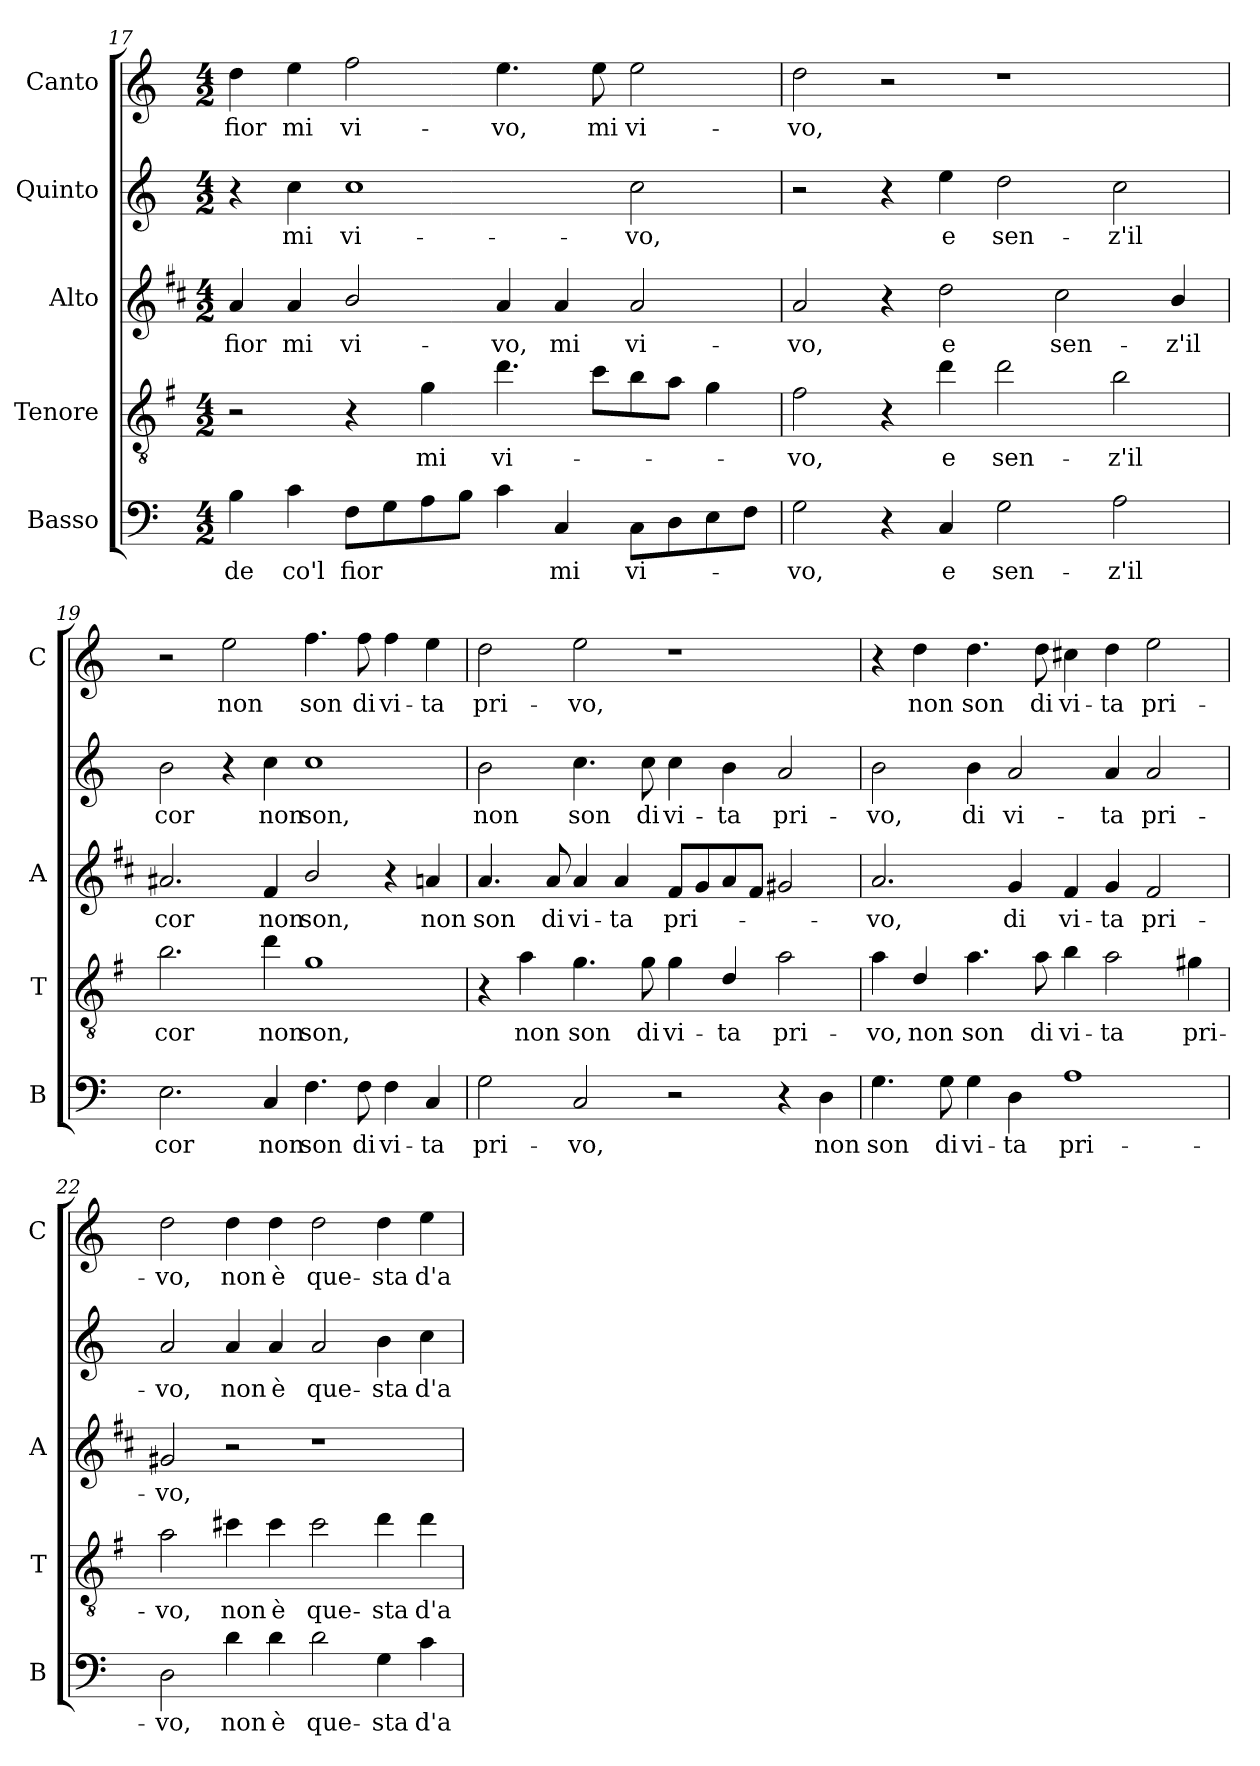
**kern	**text	**kern	**text	**kern	**text	**kern	**text	**kern	**text
*part5	*part5	*part4	*part4	*part3	*part3	*part2	*part2	*part1	*part1
*staff5	*staff5	*staff4	*staff4	*staff3	*staff3	*staff2	*staff2	*staff1	*staff1
*I"Basso	*	*I"Tenore	*	*I"Alto	*	*I"Quinto	*	*I"Canto	*
*I'B	*	*I'T	*	*I'A	*	*	*	*I'C	*
*clefF4	*	*clefGv2	*	*clefG2	*	*clefG2	*	*clefG2	*
*	*	*ITrd4c7	*	*ITrd1c2	*	*	*	*	*
*k[]	*	*k[]	*	*k[]	*	*k[]	*	*k[]	*
*C:	*	*C:	*	*C:	*	*C:	*	*C:	*
*M4/2	*	*M4/2	*	*M4/2	*	*M4/2	*	*M4/2	*
=17	=17	=17	=17	=17	=17	=17	=17	=17	=17
!	!LO:LY:b	!	!	!	!LO:LY:b	!	!	!	!LO:LY:b
4B\	-de	2r	.	4g/	fior	4r	.	4dd\	fior
!	!LO:LY:b	!	!	!	!LO:LY:b	!	!LO:LY:b	!	!LO:LY:b
4c\	co'l	.	.	4g/	mi	4cc\	mi	4ee\	mi
!	!LO:LY:b	!	!	!	!LO:LY:b	!	!LO:LY:b	!	!LO:LY:b
8F\L	fior	4r	.	2a/	vi-	1cc	vi-	2ff\	vi-
8G\	.	.	.	.	.	.	.	.	.
!	!	!	!LO:LY:b	!	!	!	!	!	!
8A\	.	4c\	mi	.	.	.	.	.	.
8B\J	.	.	.	.	.	.	.	.	.
!	!	!	!LO:LY:b	!	!LO:LY:b	!	!	!	!LO:LY:b
4c\	.	4.g\	vi-	4g/	-vo,	.	.	4.ee\	-vo,
!	!LO:LY:b	!	!	!	!LO:LY:b	!	!	!	!
4C/	mi	.	.	4g/	mi	.	.	.	.
!	!	!	!	!	!	!	!	!	!LO:LY:b
.	.	8f\L	.	.	.	.	.	8ee\	mi
!	!LO:LY:b	!	!	!	!LO:LY:b	!	!LO:LY:b	!	!LO:LY:b
8C\L	vi-	8e\	.	2g/	vi-	2cc\	-vo,	2ee\	vi-
8D\	.	8d\J	.	.	.	.	.	.	.
8E\	.	4c\	.	.	.	.	.	.	.
8F\J	.	.	.	.	.	.	.	.	.
!!LO:LB:g=z
=18	=18	=18	=18	=18	=18	=18	=18	=18	=18
!	!LO:LY:b	!	!LO:LY:b	!	!LO:LY:b	!	!	!	!LO:LY:b
2G\	-vo,	2B\	-vo,	2g/	-vo,	2r	.	2dd\	-vo,
4r	.	4r	.	4r	.	4r	.	2r	.
!	!LO:LY:b	!	!LO:LY:b	!	!LO:LY:b	!	!LO:LY:b	!	!
4C/	e	4g\	e	2cc\	e	4ee\	e	.	.
!	!LO:LY:b	!	!LO:LY:b	!	!	!	!LO:LY:b	!	!
2G\	sen-	2g\	sen-	.	.	2dd\	sen-	1r	.
!	!	!	!	!	!LO:LY:b	!	!	!	!
.	.	.	.	2b\	sen-	.	.	.	.
!	!LO:LY:b	!	!LO:LY:b	!	!	!	!LO:LY:b	!	!
2A\	-z'il	2e\	-z'il	.	.	2cc\	-z'il	.	.
!	!	!	!	!	!LO:LY:b	!	!	!	!
.	.	.	.	4a/	-z'il	.	.	.	.
=19	=19	=19	=19	=19	=19	=19	=19	=19	=19
!	!LO:LY:b	!	!LO:LY:b	!	!LO:LY:b	!	!LO:LY:b	!	!
2.E\	cor	2.e\	cor	2.g#X/	cor	2b\	cor	2r	.
!	!	!	!	!	!	!	!	!	!LO:LY:b
.	.	.	.	.	.	4r	.	2ee\	non
!	!LO:LY:b	!	!LO:LY:b	!	!LO:LY:b	!	!LO:LY:b	!	!
4C/	non	4g\	non	4e/	non	4cc\	non	.	.
!	!LO:LY:b	!	!LO:LY:b	!	!LO:LY:b	!	!LO:LY:b	!	!LO:LY:b
4.F\	son	1c	son,	2a/	son,	1cc	son,	4.ff\	son
!	!LO:LY:b	!	!	!	!	!	!	!	!LO:LY:b
8F\	di	.	.	.	.	.	.	8ff\	di
!	!LO:LY:b	!	!	!	!	!	!	!	!LO:LY:b
4F\	vi-	.	.	4r	.	.	.	4ff\	vi-
!	!LO:LY:b	!	!	!	!LO:LY:b	!	!	!	!LO:LY:b
4C/	-ta	.	.	4gn/	non	.	.	4ee\	-ta
=20	=20	=20	=20	=20	=20	=20	=20	=20	=20
!	!LO:LY:b	!	!	!	!LO:LY:b	!	!LO:LY:b	!	!LO:LY:b
2G\	pri-	4r	.	4.g/	son	2b\	non	2dd\	pri-
!	!	!	!LO:LY:b	!	!	!	!	!	!
.	.	4d\	non	.	.	.	.	.	.
!	!	!	!	!	!LO:LY:b	!	!	!	!
.	.	.	.	8g/	di	.	.	.	.
!	!LO:LY:b	!	!LO:LY:b	!	!LO:LY:b	!	!LO:LY:b	!	!LO:LY:b
2C/	-vo,	4.c\	son	4g/	vi-	4.cc\	son	2ee\	-vo,
!	!	!	!	!	!LO:LY:b	!	!	!	!
.	.	.	.	4g/	-ta	.	.	.	.
!	!	!	!LO:LY:b	!	!	!	!LO:LY:b	!	!
.	.	8c\	di	.	.	8cc\	di	.	.
!	!	!	!LO:LY:b	!	!LO:LY:b	!	!LO:LY:b	!	!
2r	.	4c\	vi-	8e/L	pri-	4cc\	vi-	1r	.
.	.	.	.	8f/	.	.	.	.	.
!	!	!	!LO:LY:b	!	!	!	!LO:LY:b	!	!
.	.	4G/	-ta	8g/	.	4b\	-ta	.	.
.	.	.	.	8e/J	.	.	.	.	.
!	!	!	!LO:LY:b	!	!	!	!LO:LY:b	!	!
4r	.	2d\	pri-	2f#X/	.	2a/	pri-	.	.
!	!LO:LY:b	!	!	!	!	!	!	!	!
4D\	non	.	.	.	.	.	.	.	.
!!LO:LB:g=z
=21	=21	=21	=21	=21	=21	=21	=21	=21	=21
!	!LO:LY:b	!	!LO:LY:b	!	!LO:LY:b	!	!LO:LY:b	!	!
4.G\	son	4d\	-vo,	2.g/	-vo,	2b\	-vo,	4r	.
!	!	!	!LO:LY:b	!	!	!	!	!	!LO:LY:b
.	.	4G/	non	.	.	.	.	4dd\	non
!	!LO:LY:b	!	!	!	!	!	!	!	!
8G\	di	.	.	.	.	.	.	.	.
!	!LO:LY:b	!	!LO:LY:b	!	!	!	!LO:LY:b	!	!LO:LY:b
4G\	vi-	4.d\	son	.	.	4b\	di	4.dd\	son
!	!LO:LY:b	!	!	!	!LO:LY:b	!	!LO:LY:b	!	!
4D\	-ta	.	.	4f/	di	2a/	vi-	.	.
!	!	!	!LO:LY:b	!	!	!	!	!	!LO:LY:b
.	.	8d\	di	.	.	.	.	8dd\	di
!	!LO:LY:b	!	!LO:LY:b	!	!LO:LY:b	!	!	!	!LO:LY:b
1A	pri-	4e\	vi-	4e/	vi-	.	.	4cc#X\	vi-
!	!	!	!LO:LY:b	!	!LO:LY:b	!	!LO:LY:b	!	!LO:LY:b
.	.	2d\	-ta	4f/	-ta	4a/	-ta	4dd\	-ta
!	!	!	!	!	!LO:LY:b	!	!LO:LY:b	!	!LO:LY:b
.	.	.	.	2e/	pri-	2a/	pri-	2ee\	pri-
!	!	!	!LO:LY:b	!	!	!	!	!	!
.	.	4c#X\	pri-	.	.	.	.	.	.
=22	=22	=22	=22	=22	=22	=22	=22	=22	=22
!	!LO:LY:b	!	!LO:LY:b	!	!LO:LY:b	!	!LO:LY:b	!	!LO:LY:b
2D\	-vo,	2d\	-vo,	2f#X/	-vo,	2a/	-vo,	2dd\	-vo,
!	!LO:LY:b	!	!LO:LY:b	!	!	!	!LO:LY:b	!	!LO:LY:b
4d\	non	4f#X\	non	2r	.	4a/	non	4dd\	non
!	!LO:LY:b	!	!LO:LY:b	!	!	!	!LO:LY:b	!	!LO:LY:b
4d\	è	4f#\	è	.	.	4a/	è	4dd\	è
!	!LO:LY:b	!	!LO:LY:b	!	!	!	!LO:LY:b	!	!LO:LY:b
2d\	que-	2f#\	que-	1r	.	2a/	que-	2dd\	que-
!	!LO:LY:b	!	!LO:LY:b	!	!	!	!LO:LY:b	!	!LO:LY:b
4G\	-sta	4g\	-sta	.	.	4b\	-sta	4dd\	-sta
!	!LO:LY:b	!	!LO:LY:b	!	!	!	!LO:LY:b	!	!LO:LY:b
4c\	d'a-	4g\	d'a-	.	.	4cc\	d'a-	4ee\	d'a-
=	=	=	=	=	=	=	=	=	=
*-	*-	*-	*-	*-	*-	*-	*-	*-	*-
